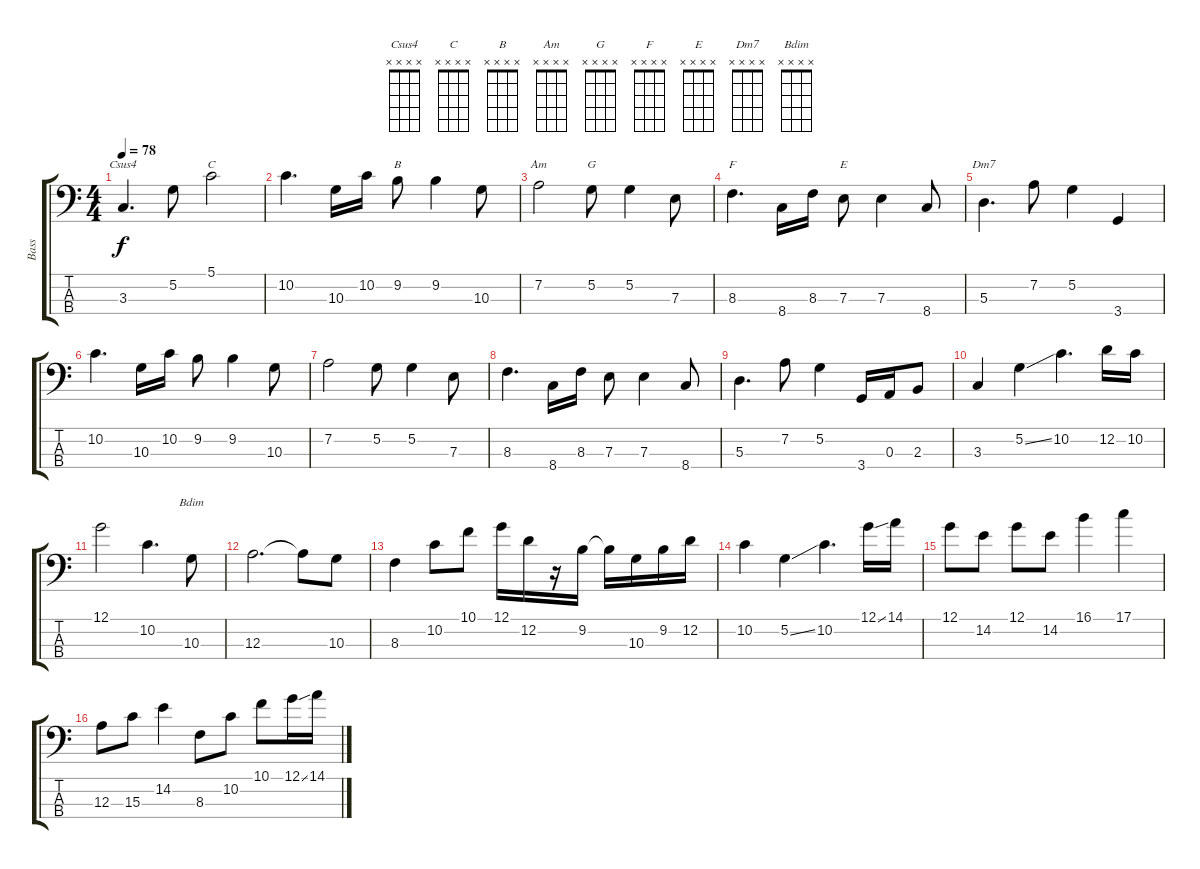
\track ("Bass" "Bass") {instrument electricbassfinger}
\staff {score tabs}
\tuning (G2 D2 A1 E1) {hide}
\chord ("Csus4" x x x x)
\chord ("C" x x x x)
\chord ("B" x x x x)
\chord ("Am" x x x x)
\chord ("G" x x x x)
\chord ("F" x x x x)
\chord ("E" x x x x)
\chord ("Dm7" x x x x)
\chord ("Bdim" x x x x)
\ts (4 4)
\tempo 78
\clef f4
\ks c
3.3.4{d ch "Csus4" dy f} 5.2.8 5.1.2{ch "C"} |
10.2.4{d} 10.3.16 10.2.16 9.2.8{ch "B"} 9.2.4 10.3.8 |
7.2.2{ch "Am"} 5.2.8{ch "G"} 5.2.4 7.3.8 |
8.3.4{d ch "F"} 8.4.16 8.3.16 7.3.8{ch "E"} 7.3.4 8.4.8 |
5.3.4{d ch "Dm7"} 7.2.8 5.2.4 3.4.4 |
10.2.4{d} 10.3.16 10.2.16 9.2.8 9.2.4 10.3.8 |
7.2.2 5.2.8 5.2.4 7.3.8 |
8.3.4{d} 8.4.16 8.3.16 7.3.8 7.3.4 8.4.8 |
5.3.4{d} 7.2.8 5.2.4 3.4.16 0.3.16 2.3.8 |
3.3.4 5.2{ss}.4 10.2.4{d} 12.2.16 10.2.16 |
12.1.2 10.2.4{d} 10.3.8{ch "Bdim"} |
12.3.2{d} 12.3{t}.8 10.3.8 |
8.3.4 10.2.8 10.1.8 12.1.16 12.2.16 r.16 9.2.16 9.2{t}.16 10.3.16 9.2.16 12.2.16 |
10.2.4 5.2{ss}.4 10.2.4{d} 12.1{ss}.16 14.1.16 |
12.1.8 14.2.8 12.1.8 14.2.8 16.1.4 17.1.4 |
12.3.8 15.3.8 14.2.4 8.3.8 10.2.8 10.1.8 12.1{ss}.16 14.1.16
